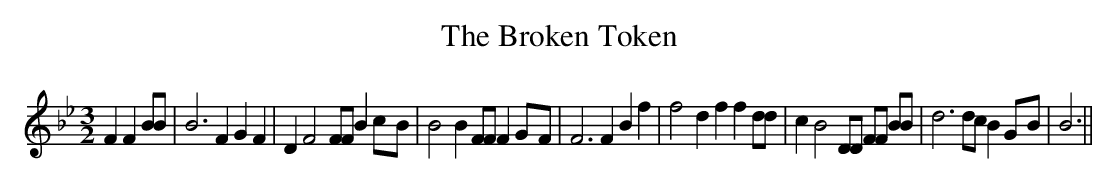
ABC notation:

X:1
T:The Broken Token
M:3/2
L:1/8
K:Bb
 F2 F2 BB| B6 F2 G2 F2| D2 F4 FF B2c-B| B4 B2 FF F2G-F| F6 F2 B2 f2|\
 f4 d2 f2 f2 dd| c2 B4 DD FF BB| d6 dc B2G-B| B6||
